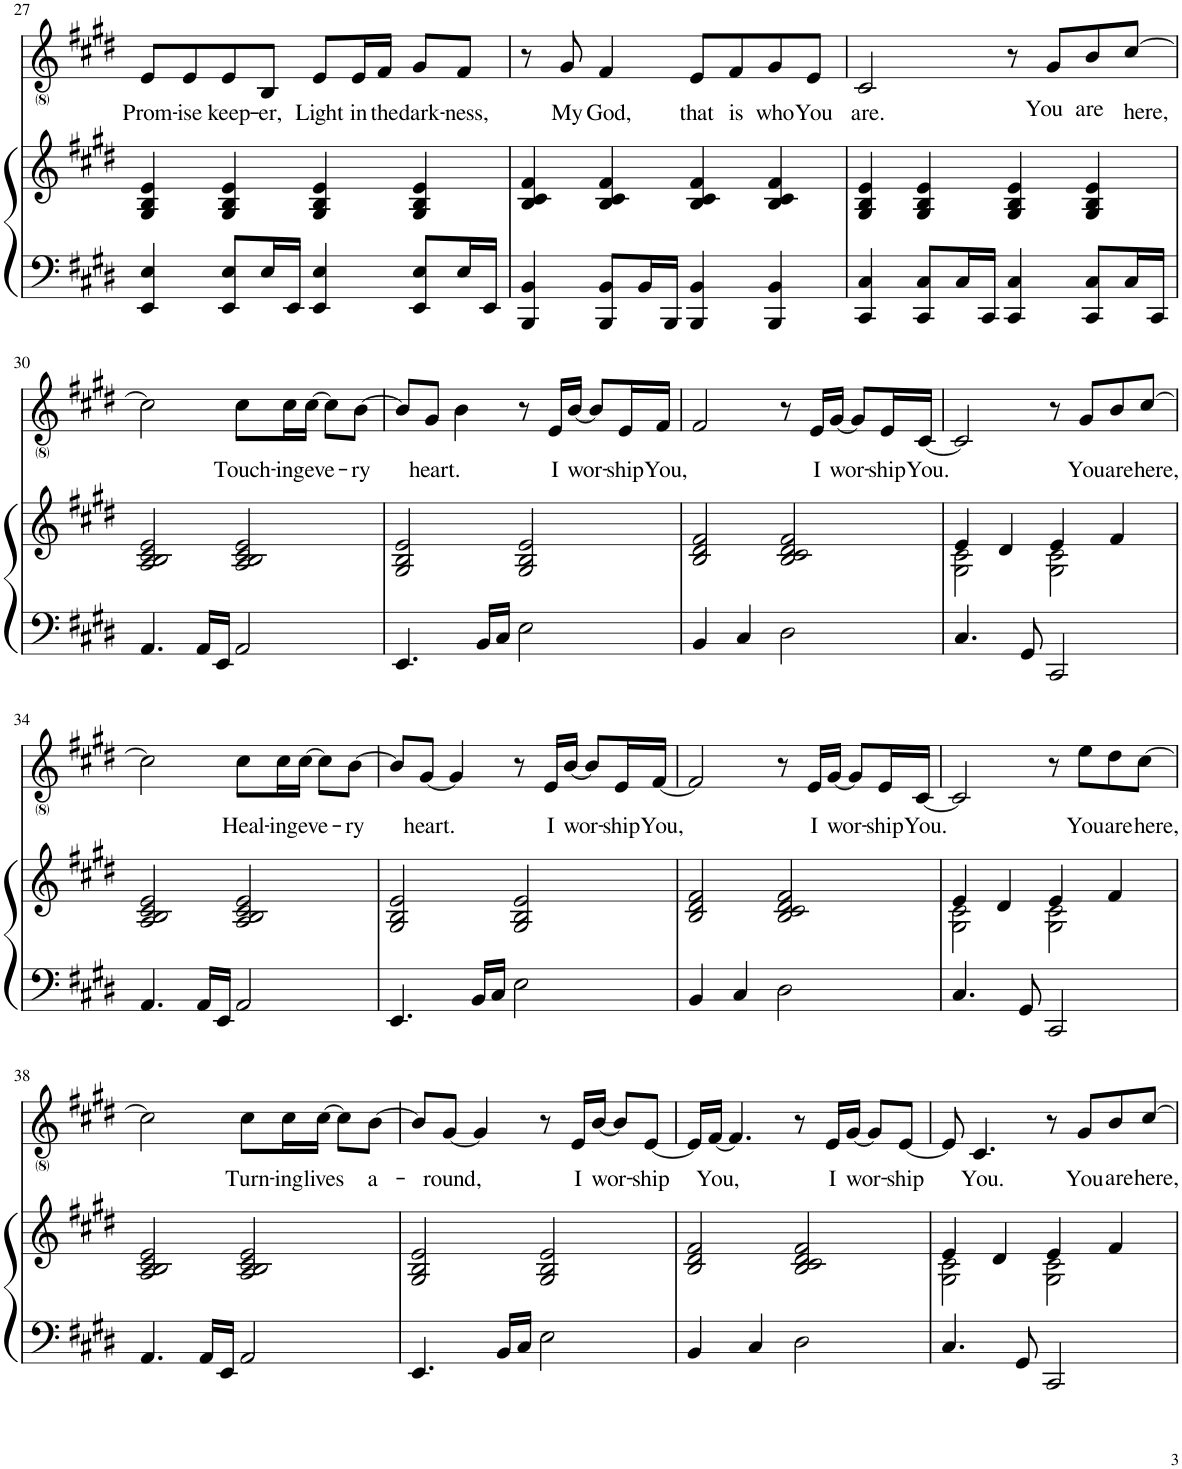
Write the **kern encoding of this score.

**kern	**kern	**kern	**text
*part2	*part2	*part1	*part1
*staff3	*staff2	*staff1	*staff1
*I"Piano	*	*I"Voice	*
*I'Pno	*	*I'V	*
!!LO:PB:g=z
*clefF4	*clefG2	*clefG2	*
*k[f#c#g#d#]	*k[f#c#g#d#]	*k[f#c#g#d#]	*
*M4/4	*M4/4	*M4/4	*
=27	=27	=27	=27
!	!	!	!LO:LY:b
4EE/ 4E/	4G#/ 4B/ 4e/	8e/L	Prom-
!	!	!	!LO:LY:b
.	.	8e/	-ise
!	!	!	!LO:LY:b
8EE/ 8E/L	4G#/ 4B/ 4e/	8e/	keep-
!	!	!	!LO:LY:b
16E/L	.	8B/J	-er,
16EE/JJ	.	.	.
!	!	!	!LO:LY:b
4EE/ 4E/	4G#/ 4B/ 4e/	8e/L	Light
!	!	!	!LO:LY:b
.	.	16e/L	in
!	!	!	!LO:LY:b
.	.	16f#/JJ	the
!	!	!	!LO:LY:b
8EE/ 8E/L	4G#/ 4B/ 4e/	8g#/L	dark-
!	!	!	!LO:LY:b
16E/L	.	8f#/J	-ness,
16EE/JJ	.	.	.
=28	=28	=28	=28
4BBB/ 4BB/	4B/ 4c#/ 4f#/	8r	.
!	!	!	!LO:LY:b
.	.	8g#/	My
!	!	!	!LO:LY:b
8BBB/ 8BB/L	4B/ 4c#/ 4f#/	4f#/	God,
16BB/L	.	.	.
16BBB/JJ	.	.	.
!	!	!	!LO:LY:b
4BBB/ 4BB/	4B/ 4c#/ 4f#/	8e/L	that
!	!	!	!LO:LY:b
.	.	8f#/	is
!	!	!	!LO:LY:b
4BBB/ 4BB/	4B/ 4c#/ 4f#/	8g#/	who
!	!	!	!LO:LY:b
.	.	8e/J	You
=29	=29	=29	=29
!	!	!	!LO:LY:b
4CC#/ 4C#/	4G#/ 4B/ 4e/	2c#/	are.
8CC#/ 8C#/L	4G#/ 4B/ 4e/	.	.
16C#/L	.	.	.
16CC#/JJ	.	.	.
4CC#/ 4C#/	4G#/ 4B/ 4e/	8r	.
!	!	!	!LO:LY:b
.	.	8g#/L	You
!	!	!	!LO:LY:b
8CC#/ 8C#/L	4G#/ 4B/ 4e/	8b/	are
!	!	!	!LO:LY:b
16C#/L	.	[8cc#/J	here,
16CC#/JJ	.	.	.
!!LO:LB:g=z
=30	=30	=30	=30
4.AA/	2A/ 2B/ 2c#/ 2e/	2cc#\]	.
16AA/LL	.	.	.
16EE/JJ	.	.	.
!	!	!	!LO:LY:b
2AA/	2A/ 2B/ 2c#/ 2e/	8cc#\L	Touch-
!	!	!	!LO:LY:b
.	.	16cc#\L	-ing
!	!	!	!LO:LY:b
.	.	[16cc#\JJ	eve-
.	.	8cc#\L]	.
!	!	!	!LO:LY:b
.	.	[8b\J	ry
=31	=31	=31	=31
4.EE/	2G#/ 2B/ 2e/	8b/L]	.
!	!	!	!LO:LY:b
.	.	8g#/J	heart.
.	.	4b\	.
16BB/LL	.	.	.
16C#/JJ	.	.	.
2E\	2G#/ 2B/ 2e/	8r	.
!	!	!	!LO:LY:b
.	.	16e/LL	I
!	!	!	!LO:LY:b
.	.	[16b/JJ	wor-
.	.	8b/L]	.
!	!	!	!LO:LY:b
.	.	16e/L	ship
!	!	!	!LO:LY:b
.	.	16f#/JJ	You,
=32	=32	=32	=32
4BB/	2B/ 2d#/ 2f#/	2f#/	.
4C#/	.	.	.
2D#\	2B/ 2c#/ 2d#/ 2f#/	8r	.
!	!	!	!LO:LY:b
.	.	16e/LL	I
!	!	!	!LO:LY:b
.	.	[16g#/JJ	wor-
.	.	8g#/L]	.
!	!	!	!LO:LY:b
.	.	16e/L	ship
!	!	!	!LO:LY:b
.	.	[16c#/JJ	You.
=33	=33	=33	=33
*	*^	*	*
4.C#/	4e/	2G#\ 2c#\	2c#/]	.
.	4d#/	.	.	.
8GG#/	.	.	.	.
2CC#/	4e/	2G#\ 2c#\	8r	.
!	!	!	!	!LO:LY:b
.	.	.	8g#/L	You
!	!	!	!	!LO:LY:b
.	4f#/	.	8b/	are
!	!	!	!	!LO:LY:b
.	.	.	[8cc#/J	here,
*	*v	*v	*	*
!!LO:LB:g=z
=34	=34	=34	=34
4.AA/	2A/ 2B/ 2c#/ 2e/	2cc#\]	.
16AA/LL	.	.	.
16EE/JJ	.	.	.
!	!	!	!LO:LY:b
2AA/	2A/ 2B/ 2c#/ 2e/	8cc#\L	Heal-
!	!	!	!LO:LY:b
.	.	16cc#\L	-ing
!	!	!	!LO:LY:b
.	.	[16cc#\JJ	eve-
.	.	8cc#\L]	.
!	!	!	!LO:LY:b
.	.	[8b\J	ry
=35	=35	=35	=35
4.EE/	2G#/ 2B/ 2e/	8b/L]	.
!	!	!	!LO:LY:b
.	.	[8g#/J	heart.
.	.	4g#/]	.
16BB/LL	.	.	.
16C#/JJ	.	.	.
2E\	2G#/ 2B/ 2e/	8r	.
!	!	!	!LO:LY:b
.	.	16e/LL	I
!	!	!	!LO:LY:b
.	.	[16b/JJ	wor-
.	.	8b/L]	.
!	!	!	!LO:LY:b
.	.	16e/L	ship
!	!	!	!LO:LY:b
.	.	[16f#/JJ	You,
=36	=36	=36	=36
4BB/	2B/ 2d#/ 2f#/	2f#/]	.
4C#/	.	.	.
2D#\	2B/ 2c#/ 2d#/ 2f#/	8r	.
!	!	!	!LO:LY:b
.	.	16e/LL	I
!	!	!	!LO:LY:b
.	.	[16g#/JJ	wor-
.	.	8g#/L]	.
!	!	!	!LO:LY:b
.	.	16e/L	ship
!	!	!	!LO:LY:b
.	.	[16c#/JJ	You.
=37	=37	=37	=37
*	*^	*	*
4.C#/	4e/	2G#\ 2c#\	2c#/]	.
.	4d#/	.	.	.
8GG#/	.	.	.	.
2CC#/	4e/	2G#\ 2c#\	8r	.
!	!	!	!	!LO:LY:b
.	.	.	8ee\L	You
!	!	!	!	!LO:LY:b
.	4f#/	.	8dd#\	are
!	!	!	!	!LO:LY:b
.	.	.	[8cc#\J	here,
*	*v	*v	*	*
!!LO:LB:g=z
=38	=38	=38	=38
4.AA/	2A/ 2B/ 2c#/ 2e/	2cc#\]	.
16AA/LL	.	.	.
16EE/JJ	.	.	.
!	!	!	!LO:LY:b
2AA/	2A/ 2B/ 2c#/ 2e/	8cc#\L	Turn-
!	!	!	!LO:LY:b
.	.	16cc#\L	-ing
!	!	!	!LO:LY:b
.	.	[16cc#\JJ	lives
.	.	8cc#\L]	.
!	!	!	!LO:LY:b
.	.	[8b\J	a-
=39	=39	=39	=39
4.EE/	2G#/ 2B/ 2e/	8b/L]	.
!	!	!	!LO:LY:b
.	.	[8g#/J	round,
.	.	4g#/]	.
16BB/LL	.	.	.
16C#/JJ	.	.	.
2E\	2G#/ 2B/ 2e/	8r	.
!	!	!	!LO:LY:b
.	.	16e/LL	I
!	!	!	!LO:LY:b
.	.	[16b/JJ	wor-
.	.	8b/L]	.
!	!	!	!LO:LY:b
.	.	[8e/J	ship
=40	=40	=40	=40
4BB/	2B/ 2d#/ 2f#/	16e/LL]	.
!	!	!	!LO:LY:b
.	.	[16f#/JJ	You,
.	.	4.f#/]	.
4C#/	.	.	.
2D#\	2B/ 2c#/ 2d#/ 2f#/	8r	.
!	!	!	!LO:LY:b
.	.	16e/LL	I
!	!	!	!LO:LY:b
.	.	[16g#/JJ	wor-
.	.	8g#/L]	.
!	!	!	!LO:LY:b
.	.	[8e/J	ship
=41	=41	=41	=41
*	*^	*	*
4.C#/	4e/	2G#\ 2c#\	8e/]	.
!	!	!	!	!LO:LY:b
.	.	.	4.c#/	You.
.	4d#/	.	.	.
8GG#/	.	.	.	.
2CC#/	4e/	2G#\ 2c#\	8r	.
!	!	!	!	!LO:LY:b
.	.	.	8g#/L	You
!	!	!	!	!LO:LY:b
.	4f#/	.	8b/	are
!	!	!	!	!LO:LY:b
.	.	.	[8cc#/J	here,
*	*v	*v	*	*
=	=	=	=
*-	*-	*-	*-
